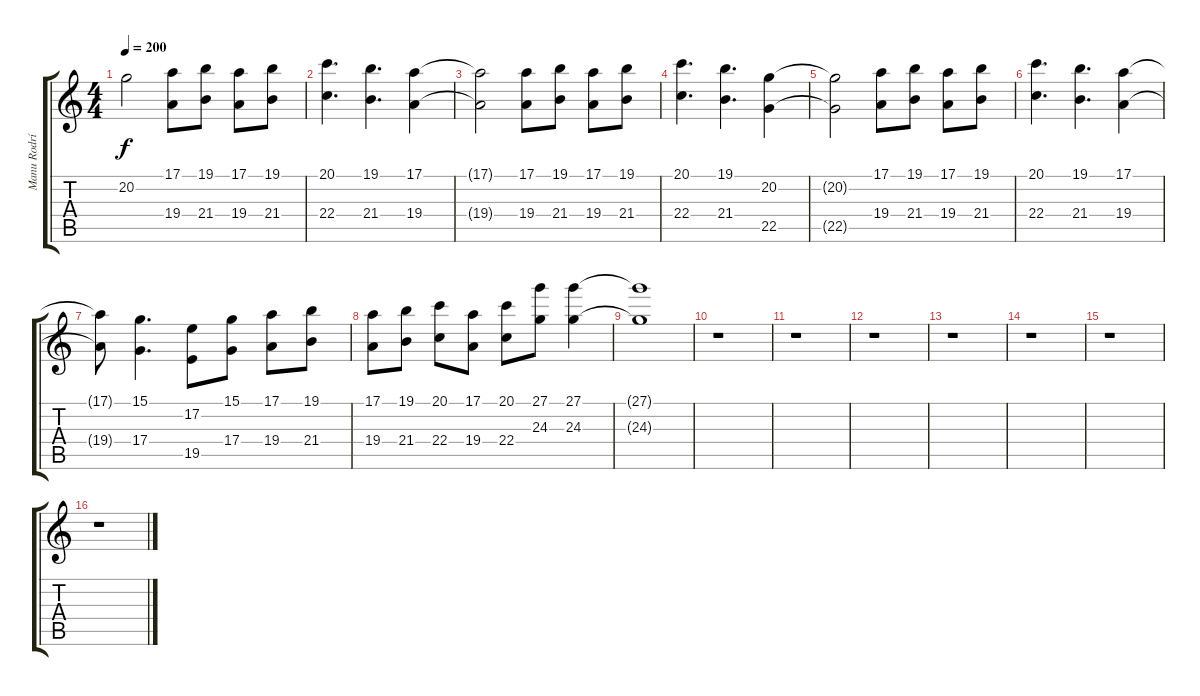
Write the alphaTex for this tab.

\track ("Manu Rodríguez" "Manu Rodrí") {instrument stringensemble1}
\staff {score tabs}
\tuning (E4 B3 G3 D3 A2 E2) {hide}
\ts (4 4)
\tempo 200
\clef g2
\ks c
20.2{t}.2{dy f} (17.1 19.4).8 (19.1 21.4).8 (17.1 19.4).8 (19.1 21.4).8 |
(20.1 22.4).4{d} (19.1 21.4).4{d} (17.1 19.4).4 |
(17.1{t} 19.4{t}).2 (17.1 19.4).8 (19.1 21.4).8 (17.1 19.4).8 (19.1 21.4).8 |
(20.1 22.4).4{d} (19.1 21.4).4{d} (20.2 22.5).4 |
(20.2{t} 22.5{t}).2 (17.1 19.4).8 (19.1 21.4).8 (17.1 19.4).8 (19.1 21.4).8 |
(20.1 22.4).4{d} (19.1 21.4).4{d} (17.1 19.4).4 |
(17.1{t} 19.4{t}).8 (15.1 17.4).4{d} (17.2 19.5).8 (15.1 17.4).8 (17.1 19.4).8 (19.1 21.4).8 |
(17.1 19.4).8 (19.1 21.4).8 (20.1 22.4).8 (17.1 19.4).8 (20.1 22.4).8 (27.1 24.3).8 (27.1 24.3).4 |
(27.1{t} 24.3{t}).1 |
r.1 |
r.1 |
r.1 |
r.1 |
r.1 |
r.1 |
r.1
